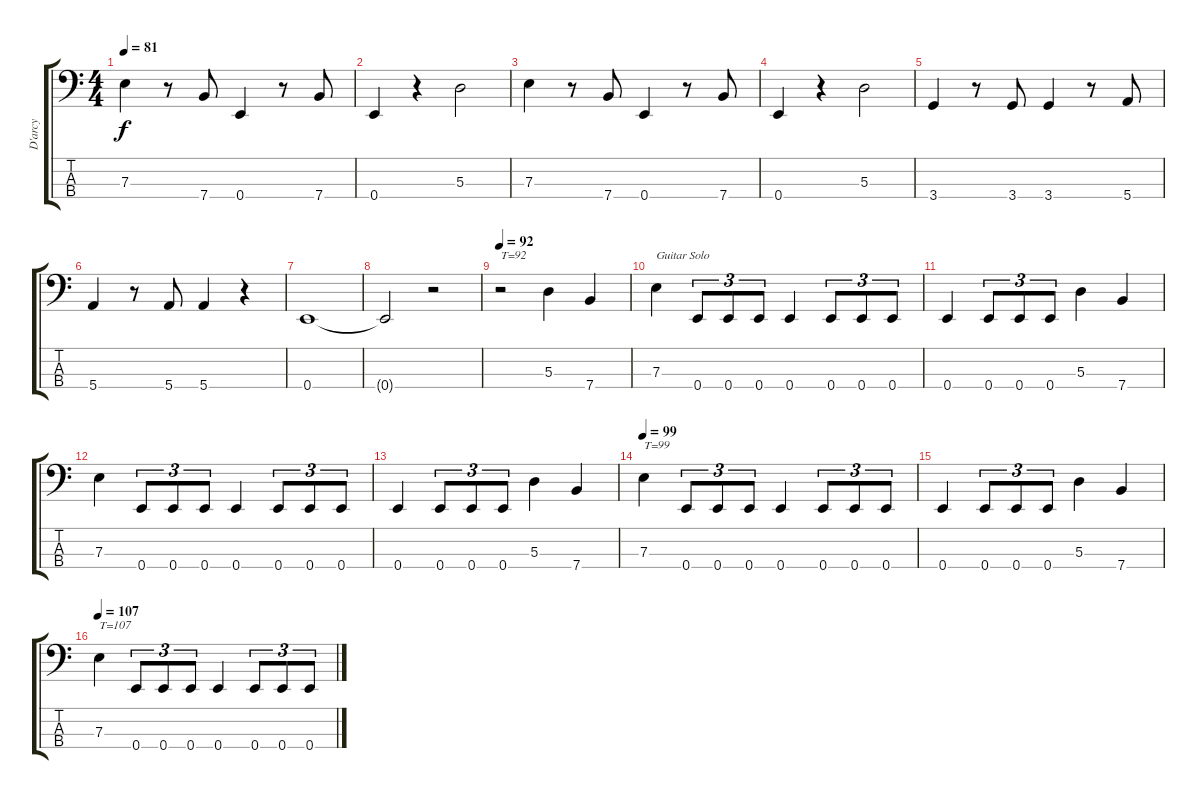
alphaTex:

\track ("D'arcy" "D'arcy") {instrument electricbassfinger}
\staff {score tabs}
\tuning (G2 D2 A1 E1) {hide}
\ts (4 4)
\tempo 81
\clef f4
\ks c
7.3.4{dy f} r.8 7.4.8 0.4.4 r.8 7.4.8 |
0.4.4 r.4 5.3.2 |
7.3.4 r.8 7.4.8 0.4.4 r.8 7.4.8 |
0.4.4 r.4 5.3.2 |
3.4.4 r.8 3.4.8 3.4.4 r.8 5.4.8 |
5.4.4 r.8 5.4.8 5.4.4 r.4 |
0.4.1 |
0.4{t}.2 r.2 |
\tempo 92
r.2{txt "T=92"} 5.3.4 7.4.4 |
7.3.4{txt "Guitar Solo"} 0.4.8{tu (3 2)} 0.4.8{tu (3 2)} 0.4.8{tu (3 2)} 0.4.4 0.4.8{tu (3 2)} 0.4.8{tu (3 2)} 0.4.8{tu (3 2)} |
0.4.4 0.4.8{tu (3 2)} 0.4.8{tu (3 2)} 0.4.8{tu (3 2)} 5.3.4 7.4.4 |
7.3.4 0.4.8{tu (3 2)} 0.4.8{tu (3 2)} 0.4.8{tu (3 2)} 0.4.4 0.4.8{tu (3 2)} 0.4.8{tu (3 2)} 0.4.8{tu (3 2)} |
0.4.4 0.4.8{tu (3 2)} 0.4.8{tu (3 2)} 0.4.8{tu (3 2)} 5.3.4 7.4.4 |
\tempo 99
7.3.4{txt "T=99"} 0.4.8{tu (3 2)} 0.4.8{tu (3 2)} 0.4.8{tu (3 2)} 0.4.4 0.4.8{tu (3 2)} 0.4.8{tu (3 2)} 0.4.8{tu (3 2)} |
0.4.4 0.4.8{tu (3 2)} 0.4.8{tu (3 2)} 0.4.8{tu (3 2)} 5.3.4 7.4.4 |
\tempo 107
7.3.4{txt "T=107"} 0.4.8{tu (3 2)} 0.4.8{tu (3 2)} 0.4.8{tu (3 2)} 0.4.4 0.4.8{tu (3 2)} 0.4.8{tu (3 2)} 0.4.8{tu (3 2)}
